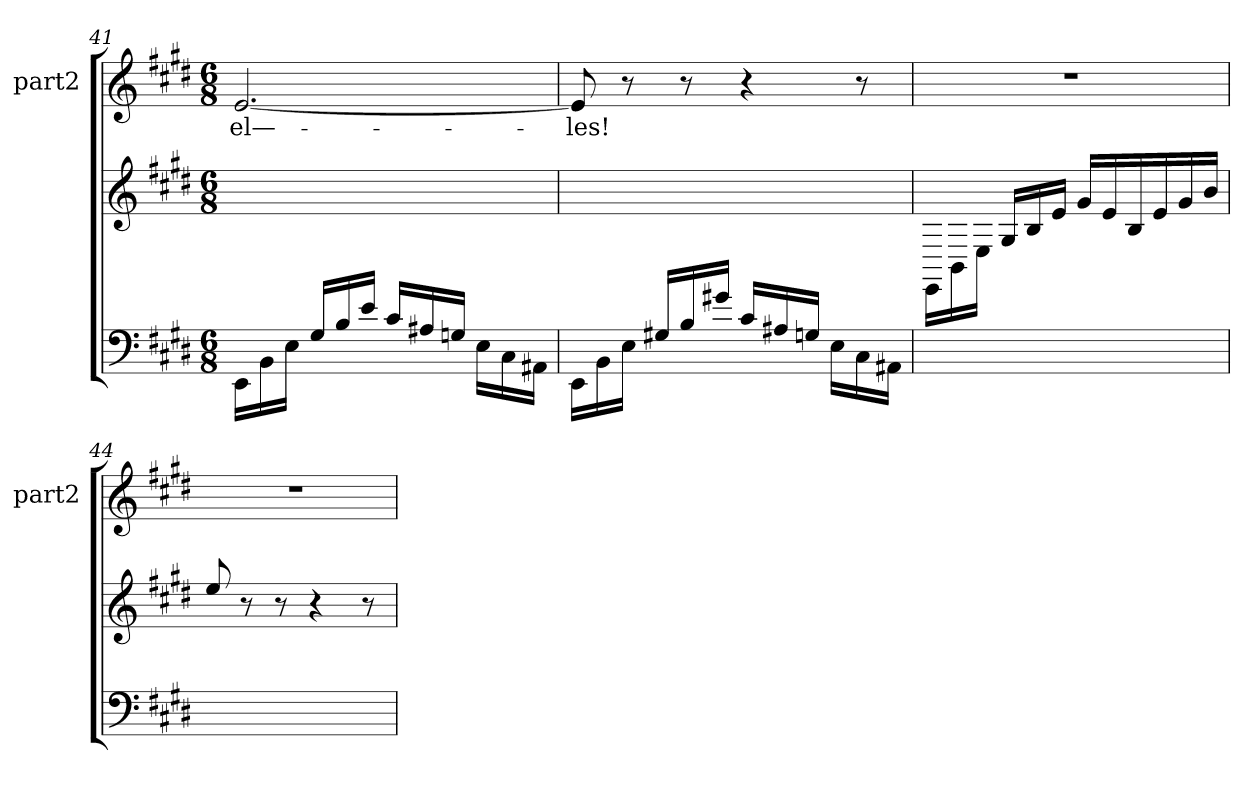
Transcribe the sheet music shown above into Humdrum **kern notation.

**kern	**kern	**kern	**text
*part3	*part2	*part1	*part1
*staff3	*staff2	*staff1	*staff1
*	*	*I"part2	*
*	*	*I'part2	*
!!LO:LB:g=z
*clefF4	*clefG2	*clefG2	*
*k[f#c#g#d#]	*k[f#c#g#d#]	*k[f#c#g#d#]	*
*M6/8	*M6/8	*M6/8	*
=41	=41	=41	=41
16EEi\LL	2.ryy	[2.ei/	el—-
16BBi\	.	.	.
16Ei\JJ	.	.	.
16G#i/LL	.	.	.
16Bi/	.	.	.
16ei/JJ	.	.	.
16c#i/LL	.	.	.
16A#Xi/	.	.	.
16Gni/JJ	.	.	.
16Ei\LL	.	.	.
16C#i\	.	.	.
16AA#Xi\JJ	.	.	.
=42	=42	=42	=42
16EEi\LL	2.ryy	8ei/]	les!
16BBi\	.	.	.
16Ei\JJ	.	8r	.
16G#Xi/LL	.	.	.
16Bi/	.	8r	.
16g#Xi/JJ	.	.	.
16c#i/LL	.	4r	.
16A#Xi/	.	.	.
16Gni/JJ	.	.	.
16Ei\LL	.	.	.
16C#i\	.	8r	.
16AA#Xi\JJ	.	.	.
=43	=43	=43	=43
2.ryy	16EEi\LL	2.r	.
.	16BBi\	.	.
.	16Ei\JJ	.	.
.	16G#i/LL	.	.
.	16Bi/	.	.
.	16ei/JJ	.	.
.	16g#i/LL	.	.
.	16ei/	.	.
.	16Bi/	.	.
.	16ei/	.	.
.	16g#i/	.	.
.	16bi/JJ	.	.
=44	=44	=44	=44
2.ryy	8eei/	2.r	.
.	8r	.	.
.	8r	.	.
.	4r	.	.
.	8r	.	.
=	=	=	=
*-	*-	*-	*-
